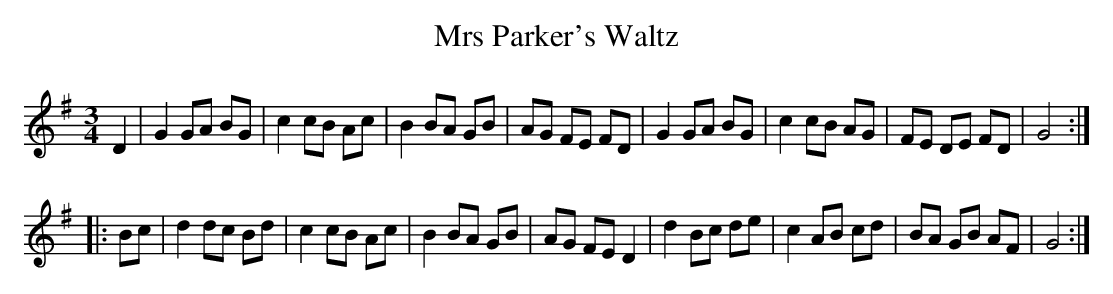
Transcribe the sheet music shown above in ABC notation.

X:1
T:Mrs Parker's Waltz
M:3/4
L:1/8
K:G
D2|\
G2 GA BG | c2 cB Ac | B2 BA GB | AG FE FD |\
G2 GA BG | c2 cB AG | FE DE FD | G4 :|
|:Bc |\
d2 dc Bd | c2 cB Ac | B2 BA GB | AG FE D2 |\
d2 Bc de | c2 AB cd | BA GB AF | G4 :|
